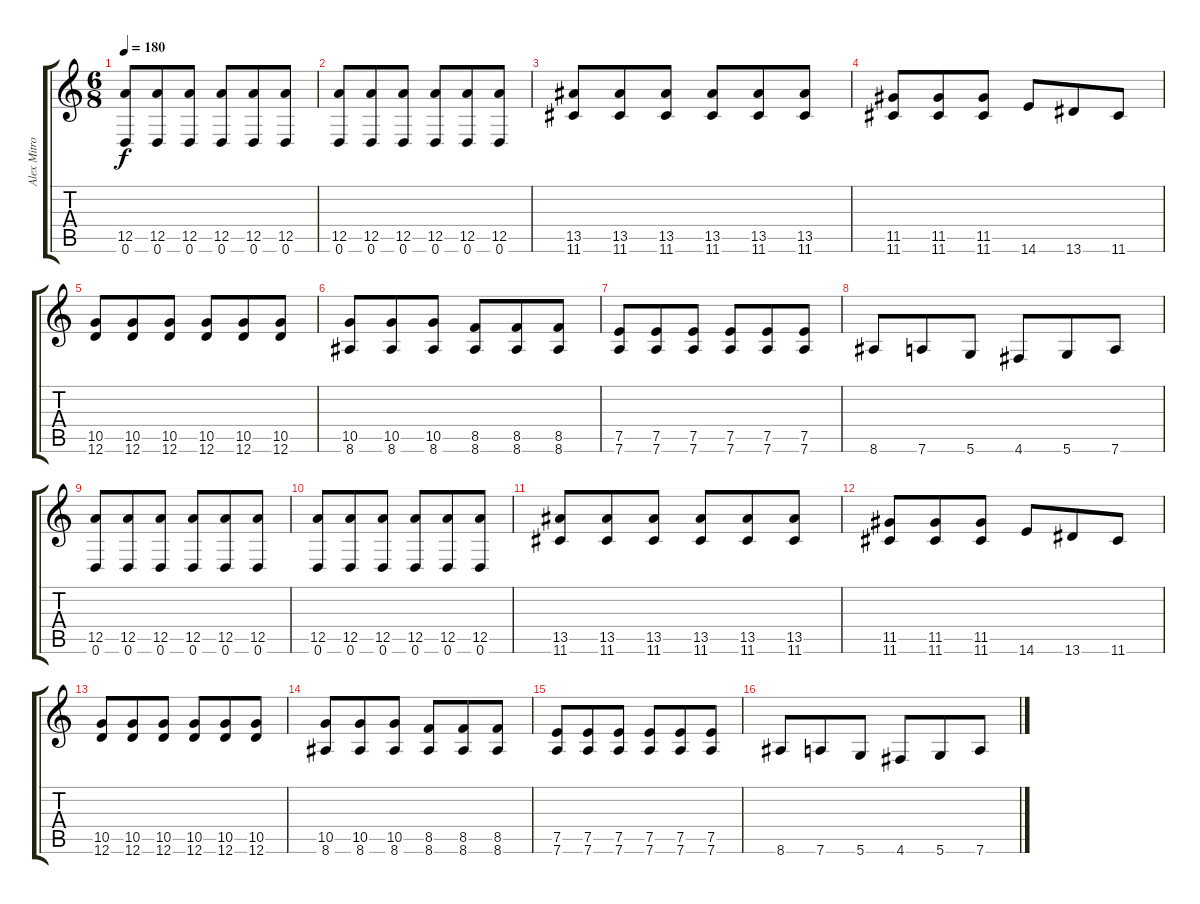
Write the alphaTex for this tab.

\track ("Alex Mitroff" "Alex Mitro") {instrument overdrivenguitar}
\staff {score tabs}
\tuning (E4 B3 G3 D3 A2 D2) {hide}
\ts (6 8)
\tempo 180
\clef g2
\ks c
(12.5 0.6).8{dy f} (12.5 0.6).8 (12.5 0.6).8 (12.5 0.6).8 (12.5 0.6).8 (12.5 0.6).8 |
(12.5 0.6).8 (12.5 0.6).8 (12.5 0.6).8 (12.5 0.6).8 (12.5 0.6).8 (12.5 0.6).8 |
(13.5 11.6).8 (13.5 11.6).8 (13.5 11.6).8 (13.5 11.6).8 (13.5 11.6).8 (13.5 11.6).8 |
(11.5 11.6).8 (11.5 11.6).8 (11.5 11.6).8 14.6.8 13.6.8 11.6.8 |
(10.5 12.6).8 (10.5 12.6).8 (10.5 12.6).8 (10.5 12.6).8 (10.5 12.6).8 (10.5 12.6).8 |
(10.5 8.6).8 (10.5 8.6).8 (10.5 8.6).8 (8.5 8.6).8 (8.5 8.6).8 (8.5 8.6).8 |
(7.5 7.6).8 (7.5 7.6).8 (7.5 7.6).8 (7.5 7.6).8 (7.5 7.6).8 (7.5 7.6).8 |
8.6.8 7.6.8 5.6.8 4.6.8 5.6.8 7.6.8 |
(12.5 0.6).8 (12.5 0.6).8 (12.5 0.6).8 (12.5 0.6).8 (12.5 0.6).8 (12.5 0.6).8 |
(12.5 0.6).8 (12.5 0.6).8 (12.5 0.6).8 (12.5 0.6).8 (12.5 0.6).8 (12.5 0.6).8 |
(13.5 11.6).8 (13.5 11.6).8 (13.5 11.6).8 (13.5 11.6).8 (13.5 11.6).8 (13.5 11.6).8 |
(11.5 11.6).8 (11.5 11.6).8 (11.5 11.6).8 14.6.8 13.6.8 11.6.8 |
(10.5 12.6).8 (10.5 12.6).8 (10.5 12.6).8 (10.5 12.6).8 (10.5 12.6).8 (10.5 12.6).8 |
(10.5 8.6).8 (10.5 8.6).8 (10.5 8.6).8 (8.5 8.6).8 (8.5 8.6).8 (8.5 8.6).8 |
(7.5 7.6).8 (7.5 7.6).8 (7.5 7.6).8 (7.5 7.6).8 (7.5 7.6).8 (7.5 7.6).8 |
8.6.8 7.6.8 5.6.8 4.6.8 5.6.8 7.6.8
